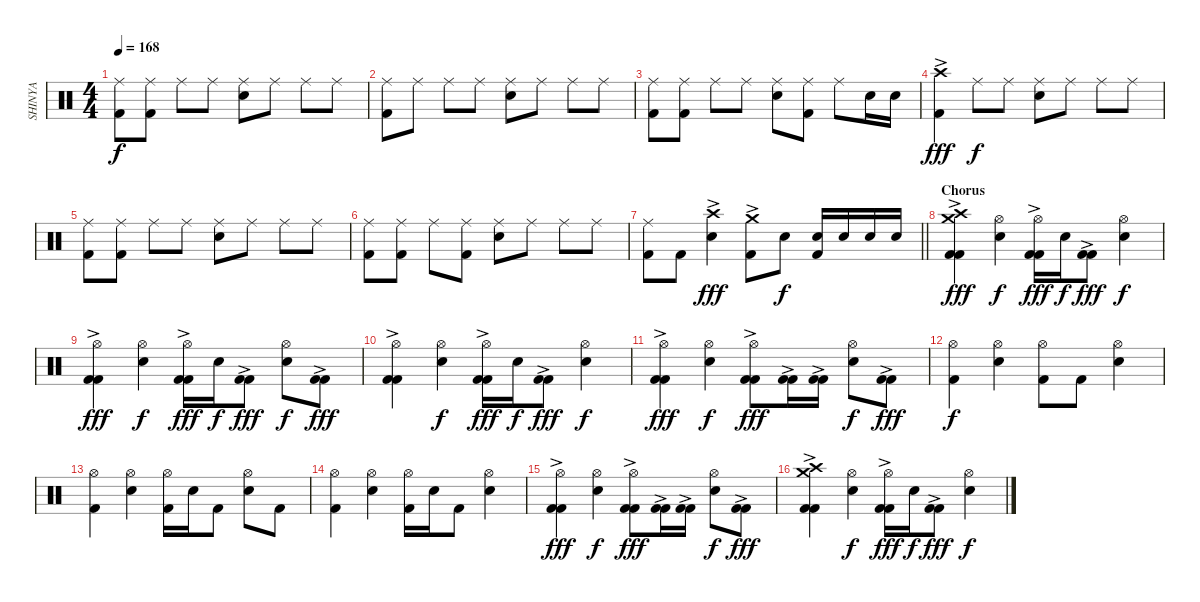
\track ("SHINYA" "SHINYA") {instrument percussion}
\staff {score}
\articulation defaults
\ts (4 4)
\tempo 168
\clef neutral
\ks c
("Ride (middle)" "Kick (hit) 2").8{dy f} ("Ride (middle)" "Kick (hit) 2").8 "Ride (middle)".8 "Ride (middle)".8 ("Ride (middle)" "Snare (hit) 2").8 "Ride (middle)".8 "Ride (middle)".8 "Ride (middle)".8 |
("Ride (middle)" "Kick (hit) 2").8 "Ride (middle)".8 "Ride (middle)".8 "Ride (middle)".8 ("Ride (middle)" "Snare (hit) 2").8 "Ride (middle)".8 "Ride (middle)".8 "Ride (middle)".8 |
("Ride (middle)" "Kick (hit) 2").8 ("Ride (middle)" "Kick (hit) 2").8 "Ride (middle)".8 "Ride (middle)".8 ("Ride (middle)" "Snare (hit) 2").8 ("Ride (middle)" "Kick (hit) 2").8 "Ride (middle)".8 "Snare (hit) 2".16 "Snare (hit) 2".16 |
("Crash high (hit)"{ac} "Kick (hit) 2").4{dy fff} "Ride (middle)".8{dy f} "Ride (middle)".8 ("Ride (middle)" "Snare (hit) 2").8 "Ride (middle)".8 "Ride (middle)".8 "Ride (middle)".8 |
("Ride (middle)" "Kick (hit) 2").8 ("Ride (middle)" "Kick (hit) 2").8 "Ride (middle)".8 "Ride (middle)".8 ("Ride (middle)" "Snare (hit) 2").8 "Ride (middle)".8 "Ride (middle)".8 "Ride (middle)".8 |
("Ride (middle)" "Kick (hit) 2").8 ("Ride (middle)" "Kick (hit) 2").8 "Ride (middle)".8 ("Ride (middle)" "Kick (hit) 2").8 ("Ride (middle)" "Snare (hit) 2").8 "Ride (middle)".8 "Ride (middle)".8 "Ride (middle)".8 |
\barLineRight lightlight
("Ride (middle)" "Kick (hit) 2").8 "Kick (hit) 2".8 ("Crash high (hit)"{ac} "Snare (hit) 2").4{dy fff} ("Crash medium (hit)"{ac} "Kick (hit) 2").8 "Snare (hit) 2".8{dy f} ("Snare (hit) 2" "Kick (hit) 2").16 "Snare (hit) 2".16 "Snare (hit) 2".16 "Snare (hit) 2".16 |
\section ("" "Chorus")
("Crash medium (hit)" "Crash high (hit)" "Kick (hit) 2"{ac} "Kick (hit) 2").4{dy fff} ("Hi-Hat (open)" "Snare (hit) 2").4{dy f} ("Hi-Hat (open)" "Kick (hit) 2"{ac} "Kick (hit) 2").16{dy fff} "Snare (hit) 2".16{dy f} ("Kick (hit) 2"{ac} "Kick (hit) 2").8{dy fff} ("Hi-Hat (open)" "Snare (hit) 2").4{dy f} |
("Hi-Hat (open)" "Kick (hit) 2"{ac} "Kick (hit) 2").4{dy fff} ("Hi-Hat (open)" "Snare (hit) 2").4{dy f} ("Hi-Hat (open)" "Kick (hit) 2"{ac} "Kick (hit) 2").16{dy fff} "Snare (hit) 2".16{dy f} ("Kick (hit) 2"{ac} "Kick (hit) 2").8{dy fff} ("Hi-Hat (open)" "Snare (hit) 2").8{dy f} ("Kick (hit) 2"{ac} "Kick (hit) 2").8{dy fff} |
("Hi-Hat (open)" "Kick (hit) 2"{ac} "Kick (hit) 2").4 ("Hi-Hat (open)" "Snare (hit) 2").4{dy f} ("Hi-Hat (open)" "Kick (hit) 2"{ac} "Kick (hit) 2").16{dy fff} "Snare (hit) 2".16{dy f} ("Kick (hit) 2"{ac} "Kick (hit) 2").8{dy fff} ("Hi-Hat (open)" "Snare (hit) 2").4{dy f} |
("Hi-Hat (open)" "Kick (hit) 2"{ac} "Kick (hit) 2").4{dy fff} ("Hi-Hat (open)" "Snare (hit) 2").4{dy f} ("Hi-Hat (open)" "Kick (hit) 2"{ac} "Kick (hit) 2").8{dy fff} ("Kick (hit) 2"{ac} "Kick (hit) 2").16 ("Kick (hit) 2"{ac} "Kick (hit) 2").16 ("Hi-Hat (open)" "Snare (hit) 2").8{dy f} ("Kick (hit) 2"{ac} "Kick (hit) 2").8{dy fff} |
("Hi-Hat (open)" "Kick (hit) 2").4{dy f} ("Hi-Hat (open)" "Snare (hit) 2").4 ("Hi-Hat (open)" "Kick (hit) 2").8 "Kick (hit) 2".8 ("Hi-Hat (open)" "Snare (hit) 2").4 |
("Hi-Hat (open)" "Kick (hit) 2").4 ("Hi-Hat (open)" "Snare (hit) 2").4 ("Hi-Hat (open)" "Kick (hit) 2").16 "Snare (hit) 2".16 "Kick (hit) 2".8 ("Hi-Hat (open)" "Snare (hit) 2").8 "Kick (hit) 2".8 |
("Hi-Hat (open)" "Kick (hit) 2").4 ("Hi-Hat (open)" "Snare (hit) 2").4 ("Hi-Hat (open)" "Kick (hit) 2").16 "Snare (hit) 2".16 "Kick (hit) 2".8 ("Hi-Hat (open)" "Snare (hit) 2").4 |
("Hi-Hat (open)" "Kick (hit) 2"{ac} "Kick (hit) 2").4{dy fff} ("Hi-Hat (open)" "Snare (hit) 2").4{dy f} ("Hi-Hat (open)" "Kick (hit) 2"{ac} "Kick (hit) 2").8{dy fff} ("Kick (hit) 2"{ac} "Kick (hit) 2").16 ("Kick (hit) 2"{ac} "Kick (hit) 2").16 ("Hi-Hat (open)" "Snare (hit) 2").8{dy f} ("Kick (hit) 2"{ac} "Kick (hit) 2").8{dy fff} |
("Crash medium (hit)" "Crash high (hit)" "Kick (hit) 2"{ac} "Kick (hit) 2").4 ("Hi-Hat (open)" "Snare (hit) 2").4{dy f} ("Hi-Hat (open)" "Kick (hit) 2"{ac} "Kick (hit) 2").16{dy fff} "Snare (hit) 2".16{dy f} ("Kick (hit) 2"{ac} "Kick (hit) 2").8{dy fff} ("Hi-Hat (open)" "Snare (hit) 2").4{dy f}
